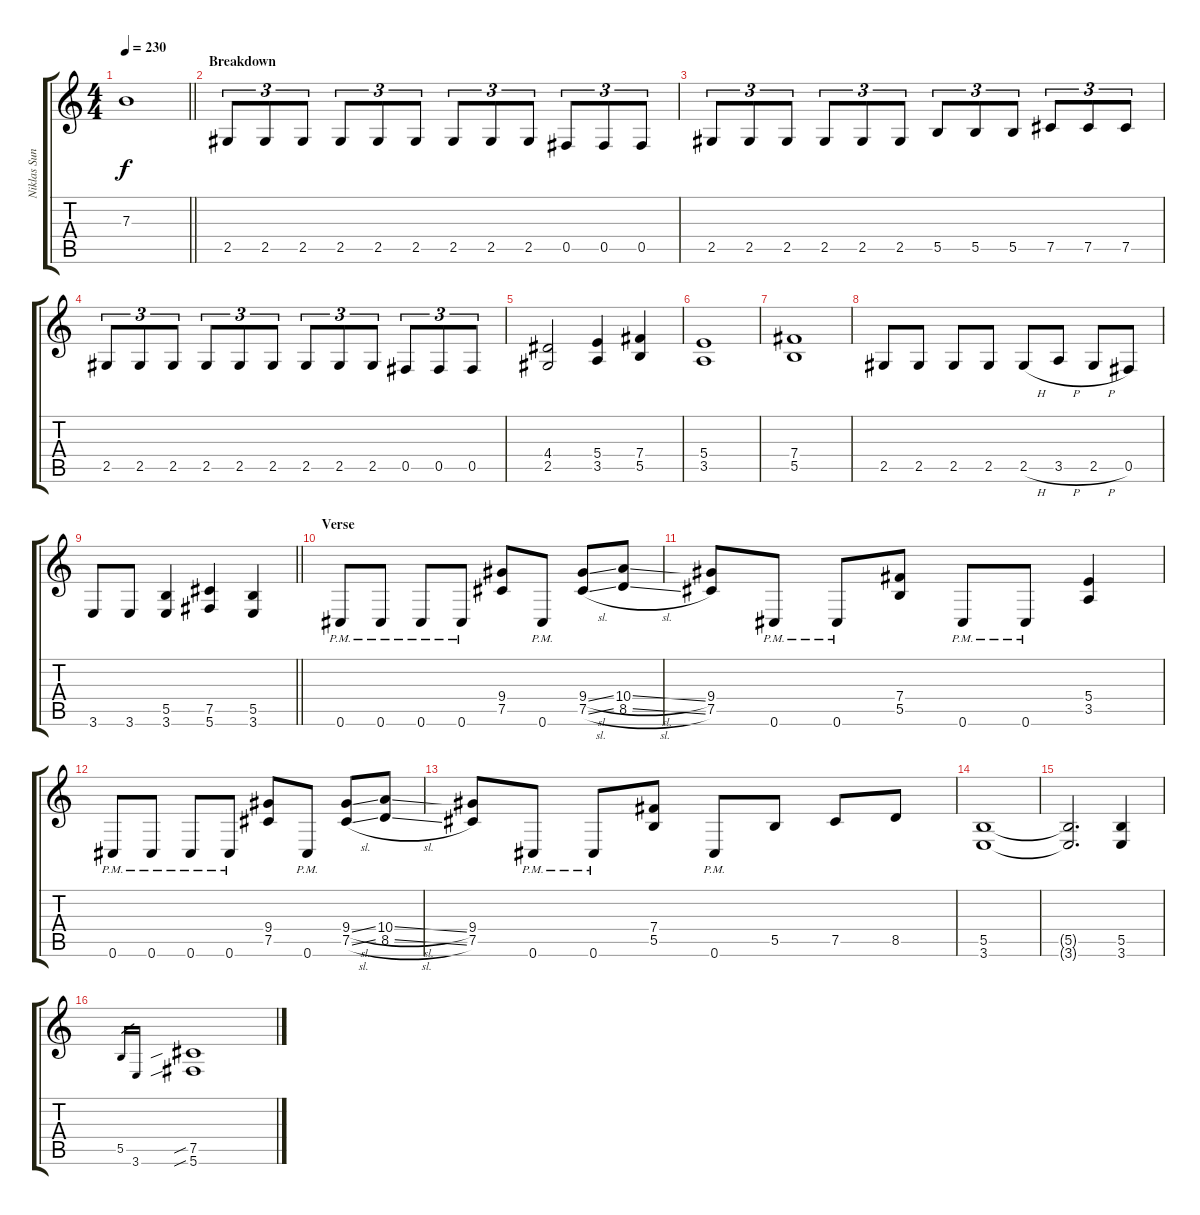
\track ("Niklas Sundin" "Niklas Sun") {instrument distortionguitar}
\staff {score tabs}
\tuning (Db4 Ab3 E3 B2 Gb2 Db2) {hide}
\ts (4 4)
\tempo 230
\clef g2
\barLineRight lightlight
\ks c
7.3{t}.1{dy f} |
\section ("" "Breakdown")
2.5.8{tu (3 2)} 2.5.8{tu (3 2)} 2.5.8{tu (3 2)} 2.5.8{tu (3 2)} 2.5.8{tu (3 2)} 2.5.8{tu (3 2)} 2.5.8{tu (3 2)} 2.5.8{tu (3 2)} 2.5.8{tu (3 2)} 0.5.8{tu (3 2)} 0.5.8{tu (3 2)} 0.5.8{tu (3 2)} |
2.5.8{tu (3 2)} 2.5.8{tu (3 2)} 2.5.8{tu (3 2)} 2.5.8{tu (3 2)} 2.5.8{tu (3 2)} 2.5.8{tu (3 2)} 5.5.8{tu (3 2)} 5.5.8{tu (3 2)} 5.5.8{tu (3 2)} 7.5.8{tu (3 2)} 7.5.8{tu (3 2)} 7.5.8{tu (3 2)} |
2.5.8{tu (3 2)} 2.5.8{tu (3 2)} 2.5.8{tu (3 2)} 2.5.8{tu (3 2)} 2.5.8{tu (3 2)} 2.5.8{tu (3 2)} 2.5.8{tu (3 2)} 2.5.8{tu (3 2)} 2.5.8{tu (3 2)} 0.5.8{tu (3 2)} 0.5.8{tu (3 2)} 0.5.8{tu (3 2)} |
(4.4 2.5).2 (5.4 3.5).4 (7.4 5.5).4 |
(5.4 3.5).1 |
(7.4 5.5).1 |
2.5.8 2.5.8 2.5.8 2.5.8 2.5{h}.8 3.5{h}.8 2.5{h}.8 0.5.8 |
\barLineRight lightlight
3.6.8 3.6.8 (5.5 3.6).4 (7.5 5.6).4 (5.5 3.6).4 |
\section ("" "Verse")
0.6{pm}.8 0.6{pm}.8 0.6{pm}.8 0.6{pm}.8 (9.4 7.5).8 0.6{pm}.8 (9.4{sl} 7.5{sl}).8 (10.4{sl} 8.5{sl}).8 |
(9.4 7.5).8 0.6{pm}.8 0.6{pm}.8 (7.4 5.5).8 0.6{pm}.8 0.6{pm}.8 (5.4 3.5).4 |
0.6{pm}.8 0.6{pm}.8 0.6{pm}.8 0.6{pm}.8 (9.4 7.5).8 0.6{pm}.8 (9.4{sl} 7.5{sl}).8 (10.4{sl} 8.5{sl}).8 |
(9.4 7.5).8 0.6{pm}.8 0.6{pm}.8 (7.4 5.5).8 0.6{pm}.8 5.5.8 7.5.8 8.5.8 |
(5.5 3.6).1 |
(5.5{t} 3.6{t}).2{d} (5.5 3.6).4 |
5.5.16{gr} 3.6.16{gr} (7.5{sib} 5.6{sib}).1
